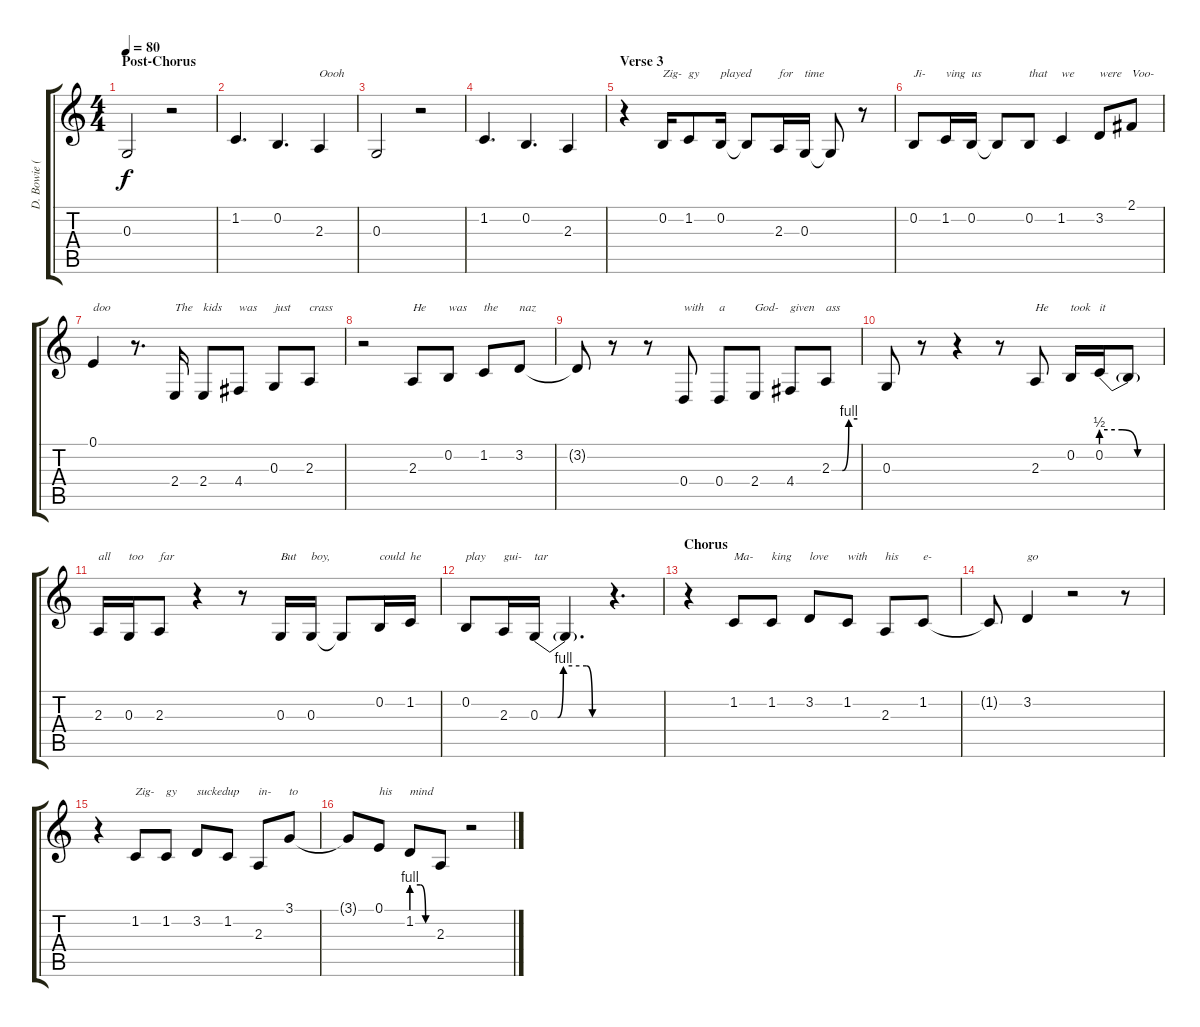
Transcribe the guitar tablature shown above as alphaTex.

\track ("D. Bowie (Vocals)" "D. Bowie (") {instrument steeldrums}
\staff {score tabs}
\tuning (E4 B3 G3 D3 A2 E2) {hide}
\ts (4 4)
\section ("" "Post-Chorus")
\tempo 80
\clef g2
\ks c
0.3.2{dy f} r.2 |
1.2.4{d} 0.2.4{d} 2.3.4{txt "Oooh"} |
0.3.2 r.2 |
1.2.4{d} 0.2.4{d} 2.3.4 |
\section ("" "Verse 3")
r.4 0.2.16{txt "Zig-"} 1.2.8{txt "gy"} 0.2.16{txt "played"} 0.2{t}.8 2.3.16{txt "for"} 0.3.16{txt "time"} 0.3{t}.8 r.8 |
0.2.8{txt "Ji-"} 1.2.16{txt "ving"} 0.2.16{txt "us"} 0.2{t}.8 0.2.8{txt "that"} 1.2.4{txt "we"} 3.2.8{txt "were"} 2.1.8{txt "Voo-"} |
0.1.4{txt "doo"} r.8{d} 2.4.16{txt "The"} 2.4.8{txt "kids"} 4.4.8{txt "was"} 0.3.8{txt "just"} 2.3.8{txt "crass"} |
r.2 2.3.8{txt "He"} 0.2.8{txt "was"} 1.2.8{txt "the"} 3.2.8{txt "naz"} |
3.2{t}.8 r.8 r.8 0.4.8{txt "with"} 0.4.8{txt "a"} 2.4.8{txt "God-"} 4.4.8{txt "given"} 2.3{be (custom 0 0 25 0 40 4 60 4)}.8{txt "ass"} |
0.3.8 r.8 r.4 r.8 2.3.8{txt "He"} 0.2.16{txt "took"} 0.2{be (custom 0 2 20 2 35 0 60 0)}.16{txt "it"} 0.2{t}.8 |
2.3.16{txt "all"} 0.3.16{txt "too"} 2.3.8{txt "far"} r.4 r.8 0.3.16{txt "But"} 0.3.16{txt "boy,"} 0.3{t}.8 0.2.16{txt "could"} 1.2.16{txt "he"} |
0.2.8{txt "play"} 2.3.16{txt "gui-"} 0.3{be (custom 0 0 15 0 20 4 40 4 45 0 60 0)}.16{txt "tar"} 0.3{t}.4{d} r.4{d} |
\section ("" "Chorus")
r.4 1.2.8{txt "Ma-"} 1.2.8{txt "king"} 3.2.8{txt "love"} 1.2.8{txt "with"} 2.3.8{txt "his"} 1.2.8{txt "e-"} |
1.2{t}.8 3.2.4{txt "go"} r.2 r.8 |
r.4 1.2.8{txt "Zig-"} 1.2.8{txt "gy"} 3.2.8{txt "sucked"} 1.2.8{txt "up"} 2.3.8{txt "in-"} 3.1.8{txt "to"} |
3.1{t}.8 0.1.8{txt "his"} 1.2{be (custom 0 4 25 4 40 0 60 0)}.8{txt "mind"} 2.3.8 r.2
